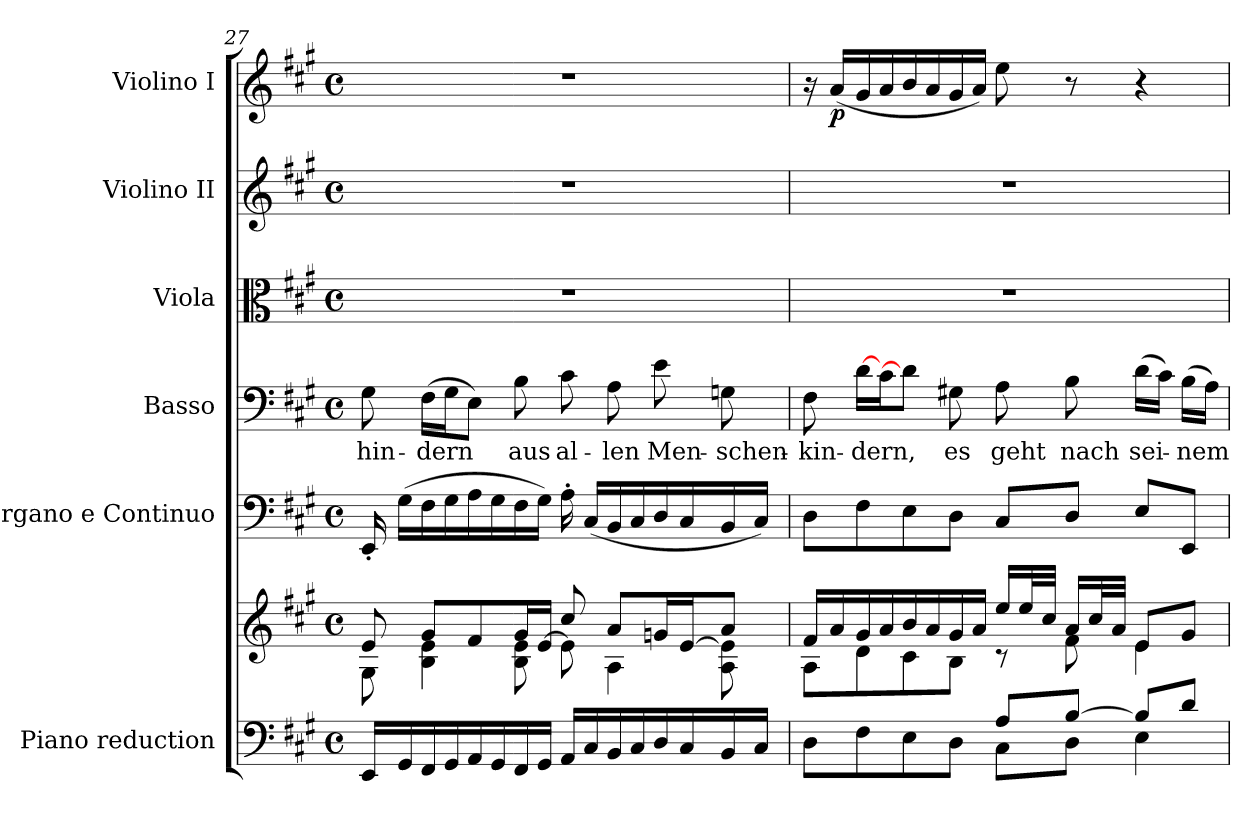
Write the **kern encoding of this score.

**kern	**kern	**kern	**kern	**text	**kern	**kern	**kern	**dynam
*part6	*part6	*part5	*part4	*part4	*part3	*part2	*part1	*part1
*staff7	*staff6	*staff5	*staff4	*staff4	*staff3	*staff2	*staff1	*staff1
*I"Piano reduction	*	*I"Organo e Continuo	*I"Basso	*	*I"Viola	*I"Violino II	*I"Violino I	*
*I'Pno	*	*	*	*	*I'Vla	*I'Vln	*I'Vln	*
!!LO:LB:g=z
*clefF4	*clefG2	*clefF4	*clefF4	*	*clefC3	*clefG2	*clefG2	*
*k[f#c#g#]	*k[f#c#g#]	*k[f#c#g#]	*k[f#c#g#]	*	*k[f#c#g#]	*k[f#c#g#]	*k[f#c#g#]	*
*M4/4	*M4/4	*M4/4	*M4/4	*	*M4/4	*M4/4	*M4/4	*
*met(c)	*met(c)	*met(c)	*met(c)	*	*met(c)	*met(c)	*met(c)	*
=27	=27	=27	=27	=27	=27	=27	=27	=27
*	*^	*	*	*	*	*	*	*
!	!	!	!	!	!LO:LY:b	!	!	!	!
16EE/LL	8e/	8G#\	16EE'/	8G#\	hin-	1r	1r	1r	.
16GG#/	.	.	(>16G#\LL	.	.	.	.	.	.
!	!	!	!	!	!LO:LY:b	!	!	!	!
16FF#/	8g#/L	4B\ 4e\	16F#\	(>16F#\LL	-dern	.	.	.	.
16GG#/	.	.	16G#\	16G#\J	.	.	.	.	.
16AA/	8f#/	.	16A\	8E\J)	.	.	.	.	.
16GG#/	.	.	16G#\	.	.	.	.	.	.
!	!	!	!	!	!LO:LY:b	!	!	!	!
16FF#/	16g#/L	8B\ 8e\	16F#\	8B\	aus	.	.	.	.
16GG#/JJ	[16e/JJ	.	16G#\JJ)	.	.	.	.	.	.
!	!	!	!	!	!LO:LY:b	!	!	!	!
16AA/LL	8cc#/	8e\]	16A'\	8c#\	al-	.	.	.	.
16C#/	.	.	(<16C#/LL	.	.	.	.	.	.
!	!	!	!	!	!LO:LY:b	!	!	!	!
16BB/	8a/L	4A\	16BB/	8A\	-len	.	.	.	.
16C#/	.	.	16C#/	.	.	.	.	.	.
!	!	!	!	!	!LO:LY:b	!	!	!	!
16D/	16gn/L	.	16D/	8e\	Men-	.	.	.	.
16C#/	[16e/J	.	16C#/	.	.	.	.	.	.
!	!	!	!	!	!LO:LY:b	!	!	!	!
16BB/	8a/J	8A\ 8e\]	16BB/	8Gn\	-schen-	.	.	.	.
16C#/JJ	.	.	16C#/JJ)	.	.	.	.	.	.
=28	=28	=28	=28	=28	=28	=28	=28	=28	=28
*^	*	*	*	*	*	*	*	*	*
!	!	!	!	!	!	!LO:LY:b	!	!	!	!
2ryy	8D\L	16f#/LL	8A\L	8D\L	8F#\	-kin-	1r	1r	16r	.
!	!	!	!	!	!	!	!	!	!	!LO:DY:b
.	.	16a/	.	.	.	.	.	.	(<16a/LL	p
!	!	!	!	!	!	!LO:LY:b	!	!	!	!
.	8F#\	16g#/	8d\	8F#\	[16d\LL	-dern,	.	.	16g#/	.
.	.	16a/	.	.	16c#\J	.	.	.	16a/	.
.	8E\	16b/	8c#\	8E\	8d\J]	.	.	.	16b/	.
.	.	16a/	.	.	.	.	.	.	16a/	.
!	!	!	!	!	!	!LO:LY:b	!	!	!	!
.	8D\J	16g#/	8B\J	8D\J	8G#X\	es	.	.	16g#/	.
.	.	16a/JJ	.	.	.	.	.	.	16a/JJ)	.
!	!	!	!	!	!	!LO:LY:b	!	!	!	!
8A/L	8C#\L	16ee/LL	8r	8C#/L	8A\	geht	.	.	8ee\	.
.	.	32ee/L	.	.	.	.	.	.	.	.
.	.	32cc#/JJJ	.	.	.	.	.	.	.	.
!	!	!	!	!	!	!LO:LY:b	!	!	!	!
[8B/J	8D\J	16a/LL	8f#\	8D/J	8B\	nach	.	.	8r	.
.	.	32cc#/L	.	.	.	.	.	.	.	.
.	.	32a/JJJ	.	.	.	.	.	.	.	.
!	!	!	!	!	!	!LO:LY:b	!	!	!	!
8B/L]	4E\	8e/L	4e\	8E/L	(>16d\LL	sei-	.	.	4r	.
.	.	.	.	.	16c#\JJ)	.	.	.	.	.
!	!	!	!	!	!	!LO:LY:b	!	!	!	!
8d/J	.	8g#/J	.	8EE/J	(>16B\LL	-nem	.	.	.	.
.	.	.	.	.	16A\JJ)	.	.	.	.	.
*v	*v	*	*	*	*	*	*	*	*	*
*	*v	*v	*	*	*	*	*	*	*
=	=	=	=	=	=	=	=	=
*-	*-	*-	*-	*-	*-	*-	*-	*-
